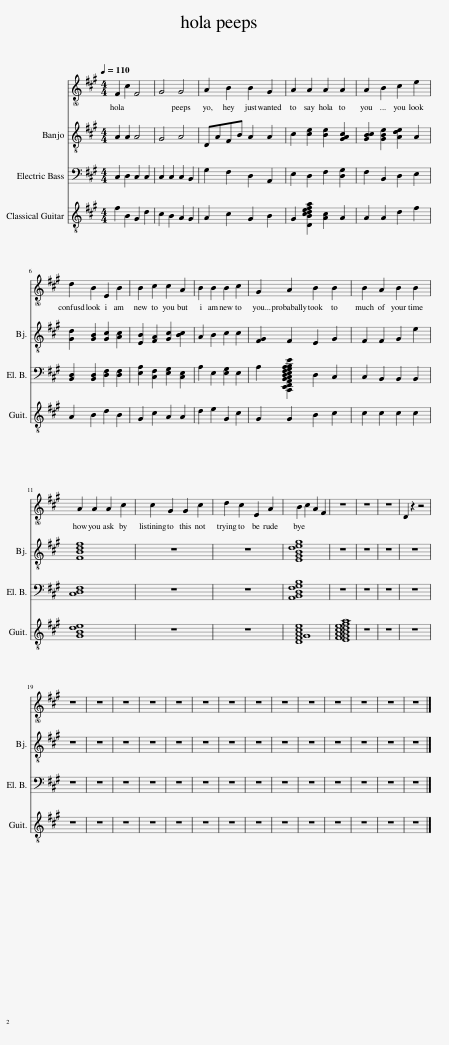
X:1
%%score 1 2 3 4
L:1/8
Q:1/4=110
M:4/4
I:linebreak $
K:A
V:1 treble
V:2 treble-8
V:3 bass transpose=-12
V:4 treble-8
V:1
 F2 c2 F4 | G4 G4 | A2 B2 B2 G2 | A2 A2 A2 A2 | A2 B2 c2 e2 |$ %5
 d2 B2 E2 B2 | B2 c2 c2 A2 | B2 B2 B2 c2 | G2 A2 B2 B2 | B2 A2 B2 B2 |$ %10
 A2 A2 A2 c2 | c2 G2 G2 c2 | d2 c2 E2 A2 | B2 c2 A2 F2 | z8 | %15
 z8 | z8 | D2 z2 z4 |$ z8 | z8 | %20
 z8 | z8 | z8 | z8 | z8 | %25
 z8 | z8 | z8 | z8 | z8 | %30
 z8 | z8 |] %32
V:2
 A2 A2 A4 | G4 A4 | DAFB A2 A2 | c2 [ce]2 [Be]2 [GAc]2 | [GBc]2 [GBe]2 [Ade]2 A2 |$ %5
 [Gd]2 [GB]2 [Gc]2 [Ac]2 | [EB]2 [FA]2 [Gc]2 [Bc]2 | A2 B2 c2 c2 | [FG]2 F2 E2 G2 | F2 F2 G2 e2 |$ %10
 [FBdf]8 | z8 | z8 | [EGBdeg]8 | z8 | %15
 z8 | z8 | z8 |$ z8 | z8 | %20
 z8 | z8 | z8 | z8 | z8 | %25
 z8 | z8 | z8 | z8 | z8 | %30
 z8 | z8 |] %32
V:3
 C,2 D,2 C,2 C,2 | C,2 C,2 C,2 B,,2 | G,2 F,2 D,2 A,,2 | E,2 D,2 F,2 [D,G,]2 | F,2 B,,2 D,2 E,2 |$ %5
 [B,,D,]2 [B,,D,]2 [D,F,]2 [D,F,]2 | [E,A,]2 [C,F,]2 [E,G,]2 [C,E,]2 | A,2 E,2 [E,G,]2 E,2 | A,2 [C,,E,,F,,A,,B,,C,D,E,F,G,A,B,E]2 D,2 C,2 | C,2 B,,2 B,,2 B,,2 |$ %10
 [C,D,F,]8 | z8 | z8 | [A,,B,,D,F,G,B,]8 | z8 | %15
 z8 | z8 | z8 |$ z8 | z8 | %20
 z8 | z8 | z8 | z8 | z8 | %25
 z8 | z8 | z8 | z8 | z8 | %30
 z8 | z8 |] %32
V:4
 f2 B2 G2 d2 | c2 B2 A2 G2 | A2 c2 G2 B2 | G2 [DBcdefa]2 [Ac]2 A2 | A2 A2 d2 f2 |$ %5
 A2 B2 d2 B2 | G2 c2 A2 A2 | d2 e2 G2 c2 | G2 G2 B2 c2 | c2 c2 c2 c2 |$ %10
 [GBde]8 | z8 | z8 | [DFGAce]8 | [EFGABcdefa]8 | %15
 z8 | z8 | z8 |$ z8 | z8 | %20
 z8 | z8 | z8 | z8 | z8 | %25
 z8 | z8 | z8 | z8 | z8 | %30
 z8 | z8 |] %32
